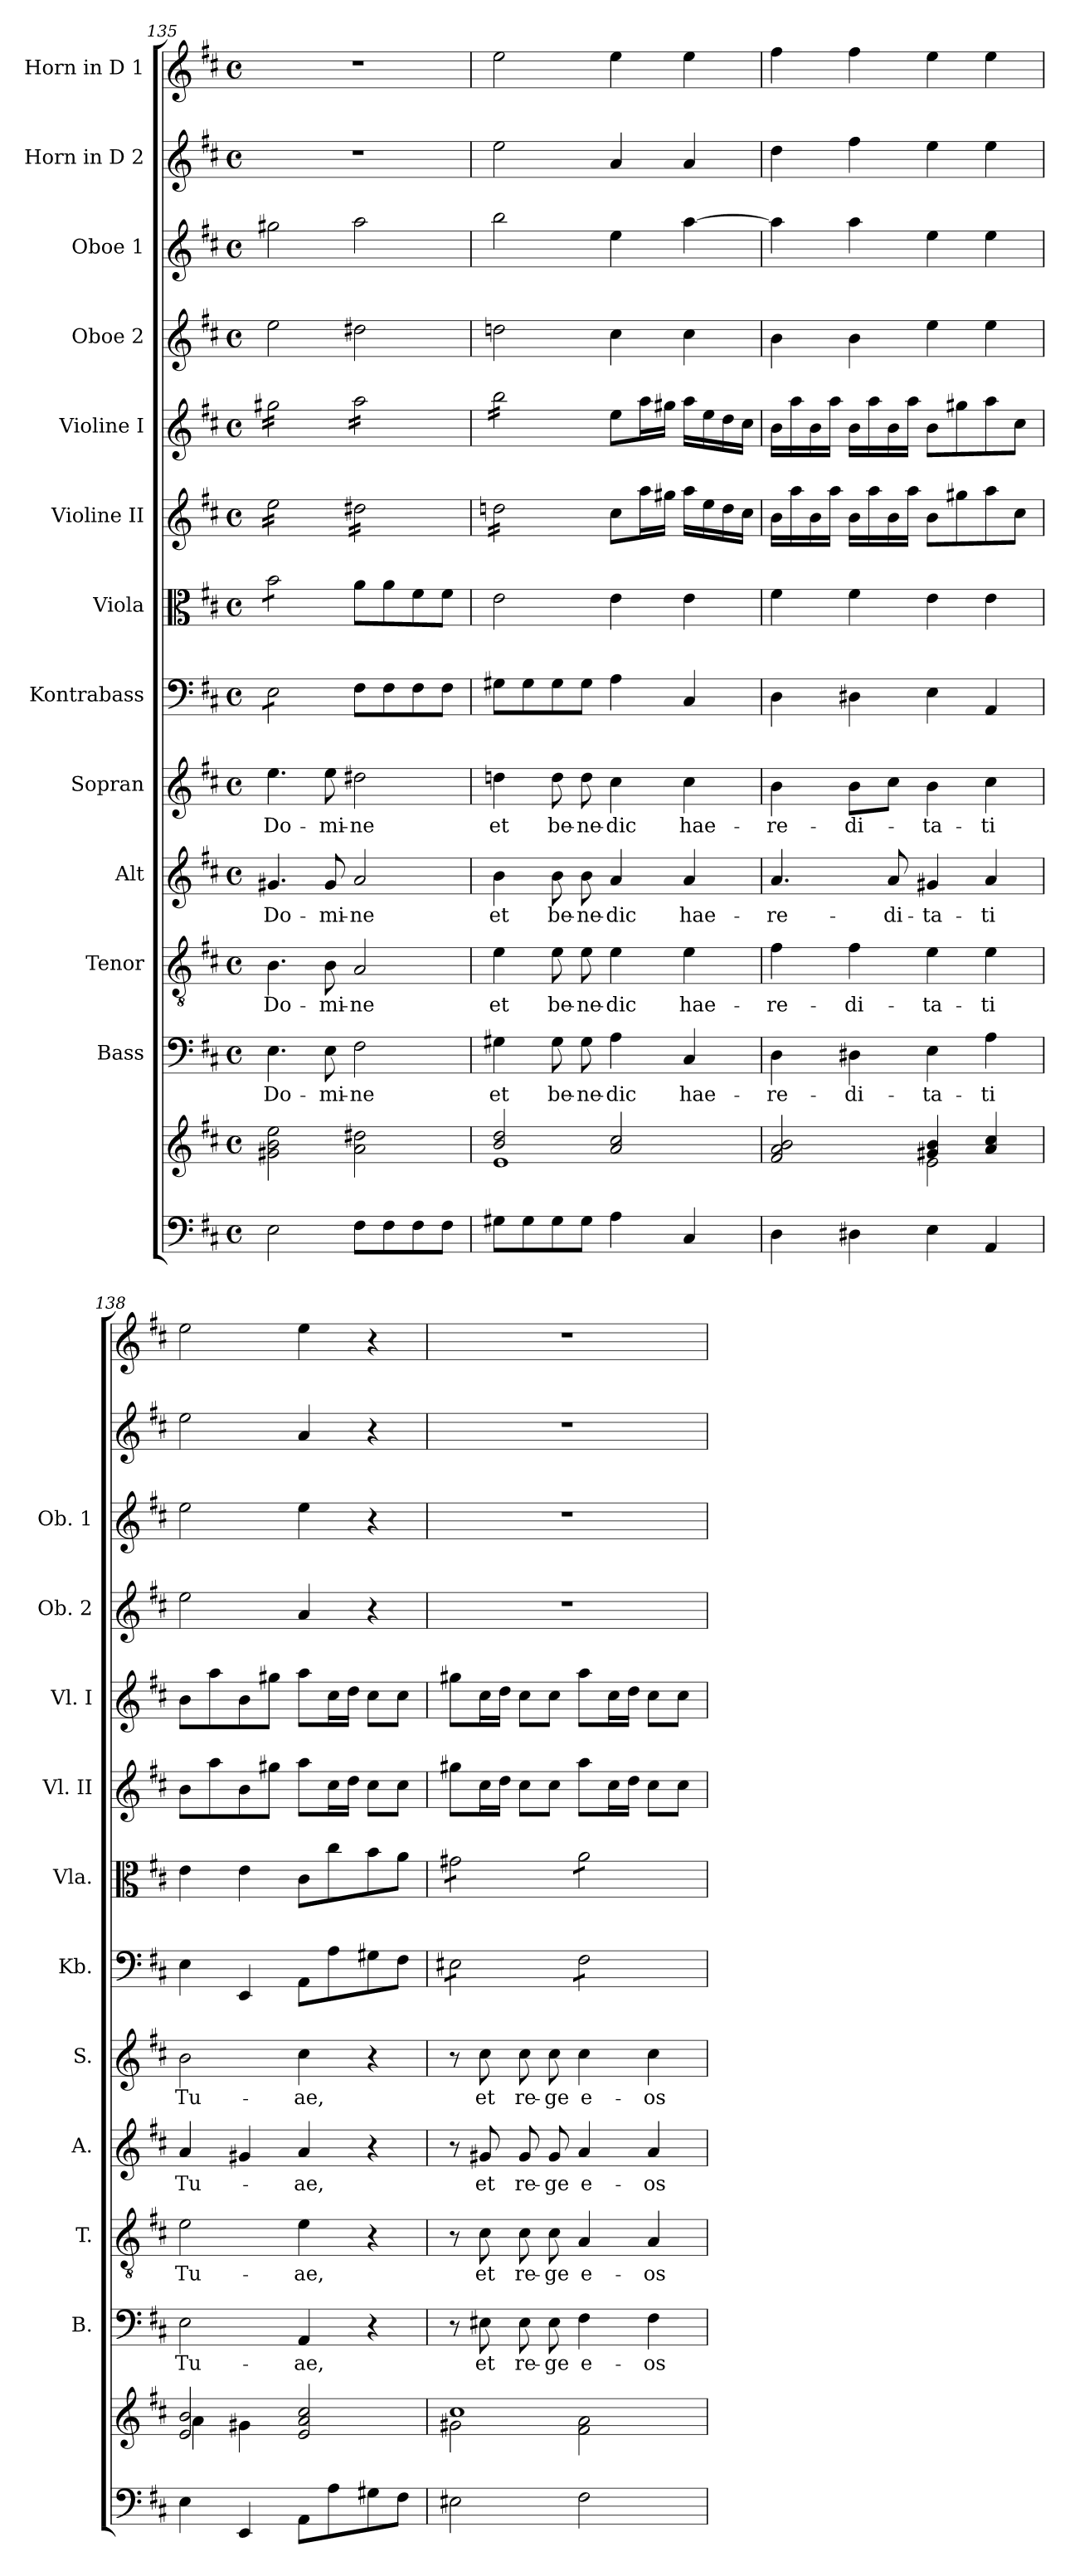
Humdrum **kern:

**kern	**kern	**kern	**text	**kern	**text	**kern	**text	**kern	**text	**kern	**kern	**kern	**kern	**kern	**kern	**kern	**kern
*part13	*part13	*part12	*part12	*part11	*part11	*part10	*part10	*part9	*part9	*part8	*part7	*part6	*part5	*part4	*part3	*part2	*part1
*staff14	*staff13	*staff12	*staff12	*staff11	*staff11	*staff10	*staff10	*staff9	*staff9	*staff8	*staff7	*staff6	*staff5	*staff4	*staff3	*staff2	*staff1
*	*	*I"Bass	*	*I"Tenor	*	*I"Alt	*	*I"Sopran	*	*I"Kontrabass	*I"Viola	*I"Violine II	*I"Violine I	*I"Oboe 2	*I"Oboe 1	*I"Horn in D 2	*I"Horn in D 1
*	*	*I'B.	*	*I'T.	*	*I'A.	*	*I'S.	*	*I'Kb.	*I'Vla.	*I'Vl. II	*I'Vl. I	*I'Ob. 2	*I'Ob. 1	*	*
*clefF4	*clefG2	*clefF4	*	*clefGv2	*	*clefG2	*	*clefG2	*	*clefF4	*clefC3	*clefG2	*clefG2	*clefG2	*clefG2	*clefG2	*clefG2
*	*	*	*	*	*	*	*	*	*	*ITrd7c12	*	*	*	*	*	*ITrd7c12	*ITrd7c12
*k[f#c#]	*k[f#c#]	*k[f#c#]	*	*k[f#c#]	*	*k[f#c#]	*	*k[f#c#]	*	*k[f#c#]	*k[f#c#]	*k[f#c#]	*k[f#c#]	*k[f#c#]	*k[f#c#]	*k[f#c#]	*k[f#c#]
*D:	*D:	*D:	*	*D:	*	*D:	*	*D:	*	*D:	*D:	*D:	*D:	*D:	*D:	*D:	*D:
*M4/4	*M4/4	*M4/4	*	*M4/4	*	*M4/4	*	*M4/4	*	*M4/4	*M4/4	*M4/4	*M4/4	*M4/4	*M4/4	*M4/4	*M4/4
*met(c)	*met(c)	*met(c)	*	*met(c)	*	*met(c)	*	*met(c)	*	*met(c)	*met(c)	*met(c)	*met(c)	*met(c)	*met(c)	*met(c)	*met(c)
=135	=135	=135	=135	=135	=135	=135	=135	=135	=135	=135	=135	=135	=135	=135	=135	=135	=135
!	!	!	!LO:LY:b	!	!LO:LY:b	!	!LO:LY:b	!	!LO:LY:b	!	!	!	!	!	!	!	!
*	*	*	*	*	*	*	*	*	*	*tremolo	*	*	*	*	*	*	*
*	*	*	*	*	*	*	*	*	*	*	*tremolo	*	*	*	*	*	*
*	*	*	*	*	*	*	*	*	*	*	*	*tremolo	*	*	*	*	*
*	*	*	*	*	*	*	*	*	*	*	*	*	*tremolo	*	*	*	*
2E\	2g#X\ 2b\ 2ee\	4.E\	Do-	4.B\	Do-	4.g#X/	Do-	4.ee\	Do-	8EE\L	8b\L	16ee\LL	16gg#X\LL	2ee\	2gg#X\	1r	1r
.	.	.	.	.	.	.	.	.	.	.	.	16ee\	16gg#X\	.	.	.	.
.	.	.	.	.	.	.	.	.	.	8EE\	8b\	16ee\	16gg#X\	.	.	.	.
.	.	.	.	.	.	.	.	.	.	.	.	16ee\	16gg#X\	.	.	.	.
.	.	.	.	.	.	.	.	.	.	8EE\	8b\	16ee\	16gg#X\	.	.	.	.
.	.	.	.	.	.	.	.	.	.	.	.	16ee\	16gg#X\	.	.	.	.
!	!	!	!LO:LY:b	!	!LO:LY:b	!	!LO:LY:b	!	!LO:LY:b	!	!	!	!	!	!	!	!
.	.	8E\	-mi-	8B\	-mi-	8g#/	-mi-	8ee\	-mi-	8EE\J	8b\J	16ee\	16gg#X\	.	.	.	.
*	*	*	*	*	*	*	*	*	*	*	*Xtremolo	*	*	*	*	*	*
*	*	*	*	*	*	*	*	*	*	*Xtremolo	*	*	*	*	*	*	*
.	.	.	.	.	.	.	.	.	.	.	.	16ee\JJ	16gg#X\JJ	.	.	.	.
!	!	!	!LO:LY:b	!	!LO:LY:b	!	!LO:LY:b	!	!LO:LY:b	!	!	!	!	!	!	!	!
8F#\L	2a\ 2dd#X\	2F#\	-ne	2A/	-ne	2a/	-ne	2dd#X\	-ne	8FF#\L	8a\L	16dd#X\LL	16aa\LL	2dd#X\	2aa\	.	.
.	.	.	.	.	.	.	.	.	.	.	.	16dd#X\	16aa\	.	.	.	.
8F#\	.	.	.	.	.	.	.	.	.	8FF#\	8a\	16dd#X\	16aa\	.	.	.	.
.	.	.	.	.	.	.	.	.	.	.	.	16dd#X\	16aa\	.	.	.	.
8F#\	.	.	.	.	.	.	.	.	.	8FF#\	8f#\	16dd#X\	16aa\	.	.	.	.
.	.	.	.	.	.	.	.	.	.	.	.	16dd#X\	16aa\	.	.	.	.
8F#\J	.	.	.	.	.	.	.	.	.	8FF#\J	8f#\J	16dd#X\	16aa\	.	.	.	.
.	.	.	.	.	.	.	.	.	.	.	.	16dd#X\JJ	16aa\JJ	.	.	.	.
!!LO:PB:g=z
=136	=136	=136	=136	=136	=136	=136	=136	=136	=136	=136	=136	=136	=136	=136	=136	=136	=136
*	*^	*	*	*	*	*	*	*	*	*	*	*	*	*	*	*	*
!	!	!	!	!LO:LY:b	!	!LO:LY:b	!	!LO:LY:b	!	!LO:LY:b	!	!	!	!	!	!	!	!
8G#X\L	2b/ 2dd/	1e	4G#X\	et	4e\	et	4b\	et	4ddn\	et	8GG#X\L	2e\	16ddn\LL	16bb\LL	2ddn\	2bb\	2e\	2e\
.	.	.	.	.	.	.	.	.	.	.	.	.	16ddn\	16bb\	.	.	.	.
8G#\	.	.	.	.	.	.	.	.	.	.	8GG#\	.	16ddn\	16bb\	.	.	.	.
.	.	.	.	.	.	.	.	.	.	.	.	.	16ddn\	16bb\	.	.	.	.
!	!	!	!	!LO:LY:b	!	!LO:LY:b	!	!LO:LY:b	!	!LO:LY:b	!	!	!	!	!	!	!	!
8G#\	.	.	8G#\	be-	8e\	be-	8b\	be-	8dd\	be-	8GG#\	.	16ddn\	16bb\	.	.	.	.
.	.	.	.	.	.	.	.	.	.	.	.	.	16ddn\	16bb\	.	.	.	.
!	!	!	!	!LO:LY:b	!	!LO:LY:b	!	!LO:LY:b	!	!LO:LY:b	!	!	!	!	!	!	!	!
8G#\J	.	.	8G#\	-ne-	8e\	-ne-	8b\	-ne-	8dd\	-ne-	8GG#\J	.	16ddn\	16bb\	.	.	.	.
.	.	.	.	.	.	.	.	.	.	.	.	.	16ddn\JJ	16bb\JJ	.	.	.	.
*	*	*	*	*	*	*	*	*	*	*	*	*	*	*Xtremolo	*	*	*	*
*	*	*	*	*	*	*	*	*	*	*	*	*	*Xtremolo	*	*	*	*	*
!	!	!	!	!LO:LY:b	!	!LO:LY:b	!	!LO:LY:b	!	!LO:LY:b	!	!	!	!	!	!	!	!
4A\	2a/ 2cc#/	.	4A\	-dic	4e\	-dic	4a/	-dic	4cc#\	-dic	4AA\	4e\	8cc#\L	8ee\L	4cc#\	4ee\	4A/	4e\
.	.	.	.	.	.	.	.	.	.	.	.	.	16aa\L	16aa\L	.	.	.	.
.	.	.	.	.	.	.	.	.	.	.	.	.	16gg#X\JJ	16gg#X\JJ	.	.	.	.
!	!	!	!	!LO:LY:b	!	!LO:LY:b	!	!LO:LY:b	!	!LO:LY:b	!	!	!	!	!	!	!	!
4C#/	.	.	4C#/	hae-	4e\	hae-	4a/	hae-	4cc#\	hae-	4CC#/	4e\	16aa\LL	16aa\LL	4cc#\	[4aa\	4A/	4e\
.	.	.	.	.	.	.	.	.	.	.	.	.	16ee\	16ee\	.	.	.	.
.	.	.	.	.	.	.	.	.	.	.	.	.	16dd\	16dd\	.	.	.	.
.	.	.	.	.	.	.	.	.	.	.	.	.	16cc#\JJ	16cc#\JJ	.	.	.	.
=137	=137	=137	=137	=137	=137	=137	=137	=137	=137	=137	=137	=137	=137	=137	=137	=137	=137	=137
!	!	!	!	!LO:LY:b	!	!LO:LY:b	!	!LO:LY:b	!	!LO:LY:b	!	!	!	!	!	!	!	!
4D\	2f#/ 2a/ 2b/	2ryy	4D\	-re-	4f#\	-re-	4.a/	-re-	4b\	-re-	4DD\	4f#\	16b\LL	16b\LL	4b\	4aa\]	4d\	4f#\
.	.	.	.	.	.	.	.	.	.	.	.	.	16aa\	16aa\	.	.	.	.
.	.	.	.	.	.	.	.	.	.	.	.	.	16b\	16b\	.	.	.	.
.	.	.	.	.	.	.	.	.	.	.	.	.	16aa\JJ	16aa\JJ	.	.	.	.
!	!	!	!	!LO:LY:b	!	!LO:LY:b	!	!	!	!LO:LY:b	!	!	!	!	!	!	!	!
4D#X\	.	.	4D#X\	-di-	4f#\	-di-	.	.	8b\L	-di-	4DD#X\	4f#\	16b\LL	16b\LL	4b\	4aa\	4f#\	4f#\
.	.	.	.	.	.	.	.	.	.	.	.	.	16aa\	16aa\	.	.	.	.
!	!	!	!	!	!	!	!	!LO:LY:b	!	!	!	!	!	!	!	!	!	!
.	.	.	.	.	.	.	8a/	-di-	8cc#\J	.	.	.	16b\	16b\	.	.	.	.
.	.	.	.	.	.	.	.	.	.	.	.	.	16aa\JJ	16aa\JJ	.	.	.	.
!	!	!	!	!LO:LY:b	!	!LO:LY:b	!	!LO:LY:b	!	!LO:LY:b	!	!	!	!	!	!	!	!
4E\	4g#X/ 4b/	2e\	4E\	-ta-	4e\	-ta-	4g#X/	-ta-	4b\	-ta-	4EE\	4e\	8b\L	8b\L	4ee\	4ee\	4e\	4e\
.	.	.	.	.	.	.	.	.	.	.	.	.	8gg#X\	8gg#X\	.	.	.	.
!	!	!	!	!LO:LY:b	!	!LO:LY:b	!	!LO:LY:b	!	!LO:LY:b	!	!	!	!	!	!	!	!
4AA/	4a/ 4cc#/	.	4A\	-ti	4e\	-ti	4a/	-ti	4cc#\	-ti	4AAA/	4e\	8aa\	8aa\	4ee\	4ee\	4e\	4e\
.	.	.	.	.	.	.	.	.	.	.	.	.	8cc#\J	8cc#\J	.	.	.	.
=138	=138	=138	=138	=138	=138	=138	=138	=138	=138	=138	=138	=138	=138	=138	=138	=138	=138	=138
!	!	!	!	!LO:LY:b	!	!LO:LY:b	!	!LO:LY:b	!	!LO:LY:b	!	!	!	!	!	!	!	!
4E\	2e/ 2b/	4a\	2E\	Tu-	2e\	Tu-	4a/	Tu-	2b\	Tu-	4EE\	4e\	8b\L	8b\L	2ee\	2ee\	2e\	2e\
.	.	.	.	.	.	.	.	.	.	.	.	.	8aa\	8aa\	.	.	.	.
4EE/	.	4g#X\	.	.	.	.	4g#X/	.	.	.	4EEE/	4e\	8b\	8b\	.	.	.	.
.	.	.	.	.	.	.	.	.	.	.	.	.	8gg#X\J	8gg#X\J	.	.	.	.
!	!	!	!	!LO:LY:b	!	!LO:LY:b	!	!LO:LY:b	!	!LO:LY:b	!	!	!	!	!	!	!	!
8AA\L	2e/ 2a/ 2cc#/	2ryy	4AA/	-ae,	4e\	-ae,	4a/	-ae,	4cc#\	-ae,	8AAA\L	8c#\L	8aa\L	8aa\L	4a/	4ee\	4A/	4e\
8A\	.	.	.	.	.	.	.	.	.	.	8AA\	8cc#\	16cc#\L	16cc#\L	.	.	.	.
.	.	.	.	.	.	.	.	.	.	.	.	.	16dd\JJ	16dd\JJ	.	.	.	.
8G#X\	.	.	4r	.	4r	.	4r	.	4r	.	8GG#X\	8b\	8cc#\L	8cc#\L	4r	4r	4r	4r
8F#\J	.	.	.	.	.	.	.	.	.	.	8FF#\J	8a\J	8cc#\J	8cc#\J	.	.	.	.
=139	=139	=139	=139	=139	=139	=139	=139	=139	=139	=139	=139	=139	=139	=139	=139	=139	=139	=139
*	*	*	*	*	*	*	*	*	*	*	*tremolo	*	*	*	*	*	*	*
*	*	*	*	*	*	*	*	*	*	*	*	*tremolo	*	*	*	*	*	*
2E#X\	1cc#	2g#X\	8r	.	8r	.	8r	.	8r	.	8EE#X\L	8g#X\L	8gg#X\L	8gg#X\L	1r	1r	1r	1r
!	!	!	!	!LO:LY:b	!	!LO:LY:b	!	!LO:LY:b	!	!LO:LY:b	!	!	!	!	!	!	!	!
.	.	.	8E#X\	et	8c#\	et	8g#X/	et	8cc#\	et	8EE#X\	8g#X\	16cc#\L	16cc#\L	.	.	.	.
.	.	.	.	.	.	.	.	.	.	.	.	.	16dd\JJ	16dd\JJ	.	.	.	.
!	!	!	!	!LO:LY:b	!	!LO:LY:b	!	!LO:LY:b	!	!LO:LY:b	!	!	!	!	!	!	!	!
.	.	.	8E#\	re-	8c#\	re-	8g#/	re-	8cc#\	re-	8EE#X\	8g#X\	8cc#\L	8cc#\L	.	.	.	.
!	!	!	!	!LO:LY:b	!	!LO:LY:b	!	!LO:LY:b	!	!LO:LY:b	!	!	!	!	!	!	!	!
.	.	.	8E#\	-ge	8c#\	-ge	8g#/	-ge	8cc#\	-ge	8EE#X\J	8g#X\J	8cc#\J	8cc#\J	.	.	.	.
!	!	!	!	!LO:LY:b	!	!LO:LY:b	!	!LO:LY:b	!	!LO:LY:b	!	!	!	!	!	!	!	!
2F#\	.	2f#\ 2a\	4F#\	e-	4A/	e-	4a/	e-	4cc#\	e-	8FF#\L	8a\L	8aa\L	8aa\L	.	.	.	.
.	.	.	.	.	.	.	.	.	.	.	8FF#\	8a\	16cc#\L	16cc#\L	.	.	.	.
.	.	.	.	.	.	.	.	.	.	.	.	.	16dd\JJ	16dd\JJ	.	.	.	.
!	!	!	!	!LO:LY:b	!	!LO:LY:b	!	!LO:LY:b	!	!LO:LY:b	!	!	!	!	!	!	!	!
.	.	.	4F#\	-os	4A/	-os	4a/	-os	4cc#\	-os	8FF#\	8a\	8cc#\L	8cc#\L	.	.	.	.
.	.	.	.	.	.	.	.	.	.	.	8FF#\J	8a\J	8cc#\J	8cc#\J	.	.	.	.
*	*	*	*	*	*	*	*	*	*	*	*	*Xtremolo	*	*	*	*	*	*
*	*	*	*	*	*	*	*	*	*	*	*Xtremolo	*	*	*	*	*	*	*
*	*v	*v	*	*	*	*	*	*	*	*	*	*	*	*	*	*	*	*
=	=	=	=	=	=	=	=	=	=	=	=	=	=	=	=	=	=
*-	*-	*-	*-	*-	*-	*-	*-	*-	*-	*-	*-	*-	*-	*-	*-	*-	*-
